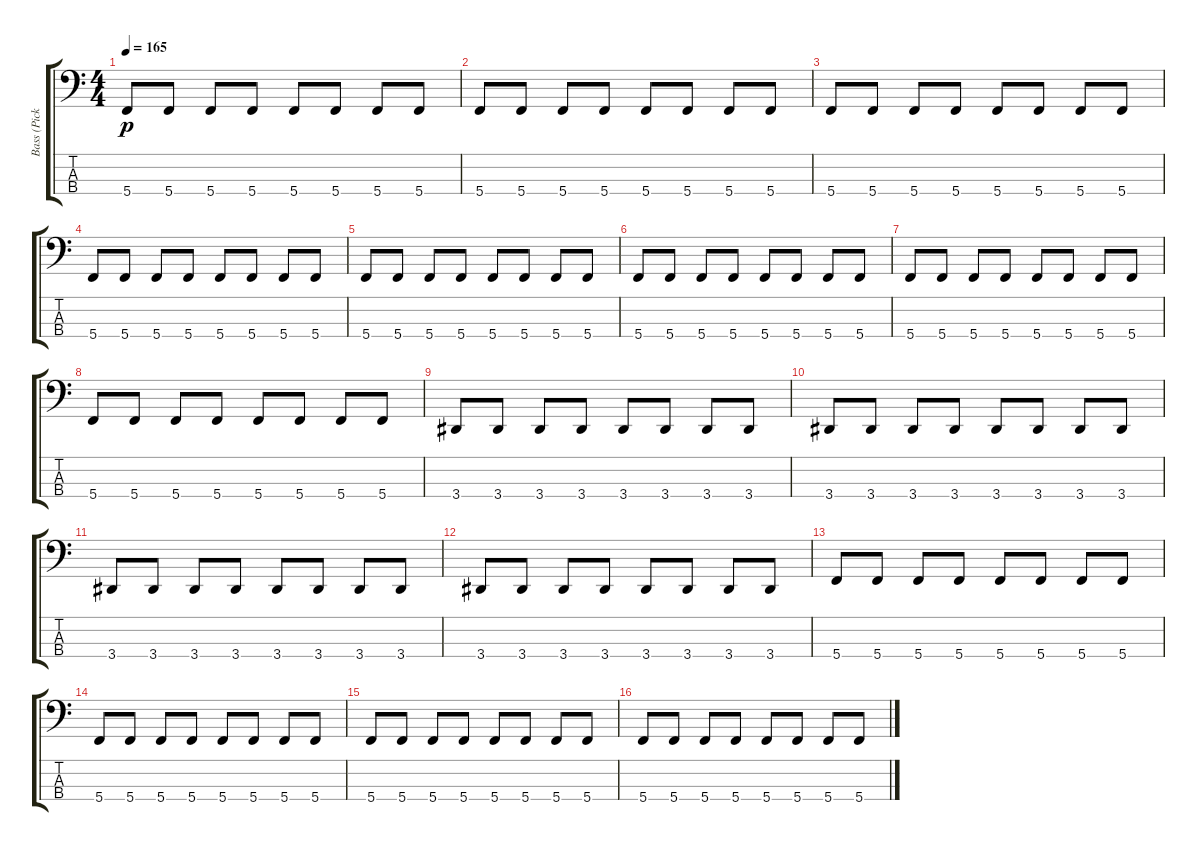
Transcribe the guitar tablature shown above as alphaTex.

\track ("Bass (Pick)" "Bass (Pick") {instrument electricbasspick}
\staff {score tabs}
\tuning (F2 C2 G1 C1) {hide}
\ts (4 4)
\tempo 165
\clef f4
\ks c
5.4.8{dy p} 5.4.8 5.4.8 5.4.8 5.4.8 5.4.8 5.4.8 5.4.8 |
5.4.8 5.4.8 5.4.8 5.4.8 5.4.8 5.4.8 5.4.8 5.4.8 |
5.4.8 5.4.8 5.4.8 5.4.8 5.4.8 5.4.8 5.4.8 5.4.8 |
5.4.8 5.4.8 5.4.8 5.4.8 5.4.8 5.4.8 5.4.8 5.4.8 |
5.4.8{volume 12} 5.4.8 5.4.8 5.4.8 5.4.8 5.4.8 5.4.8 5.4.8 |
5.4.8 5.4.8 5.4.8 5.4.8 5.4.8 5.4.8 5.4.8 5.4.8 |
5.4.8 5.4.8 5.4.8 5.4.8 5.4.8 5.4.8 5.4.8 5.4.8 |
5.4.8 5.4.8 5.4.8 5.4.8 5.4.8 5.4.8 5.4.8 5.4.8 |
3.4.8 3.4.8 3.4.8 3.4.8 3.4.8 3.4.8 3.4.8 3.4.8 |
3.4.8 3.4.8 3.4.8 3.4.8 3.4.8 3.4.8 3.4.8 3.4.8 |
3.4.8 3.4.8 3.4.8 3.4.8 3.4.8 3.4.8 3.4.8 3.4.8 |
3.4.8 3.4.8 3.4.8 3.4.8 3.4.8 3.4.8 3.4.8 3.4.8 |
5.4.8 5.4.8 5.4.8 5.4.8 5.4.8 5.4.8 5.4.8 5.4.8 |
5.4.8 5.4.8 5.4.8 5.4.8 5.4.8 5.4.8 5.4.8 5.4.8 |
5.4.8 5.4.8 5.4.8 5.4.8 5.4.8 5.4.8 5.4.8 5.4.8 |
5.4.8 5.4.8 5.4.8 5.4.8 5.4.8 5.4.8 5.4.8 5.4.8
